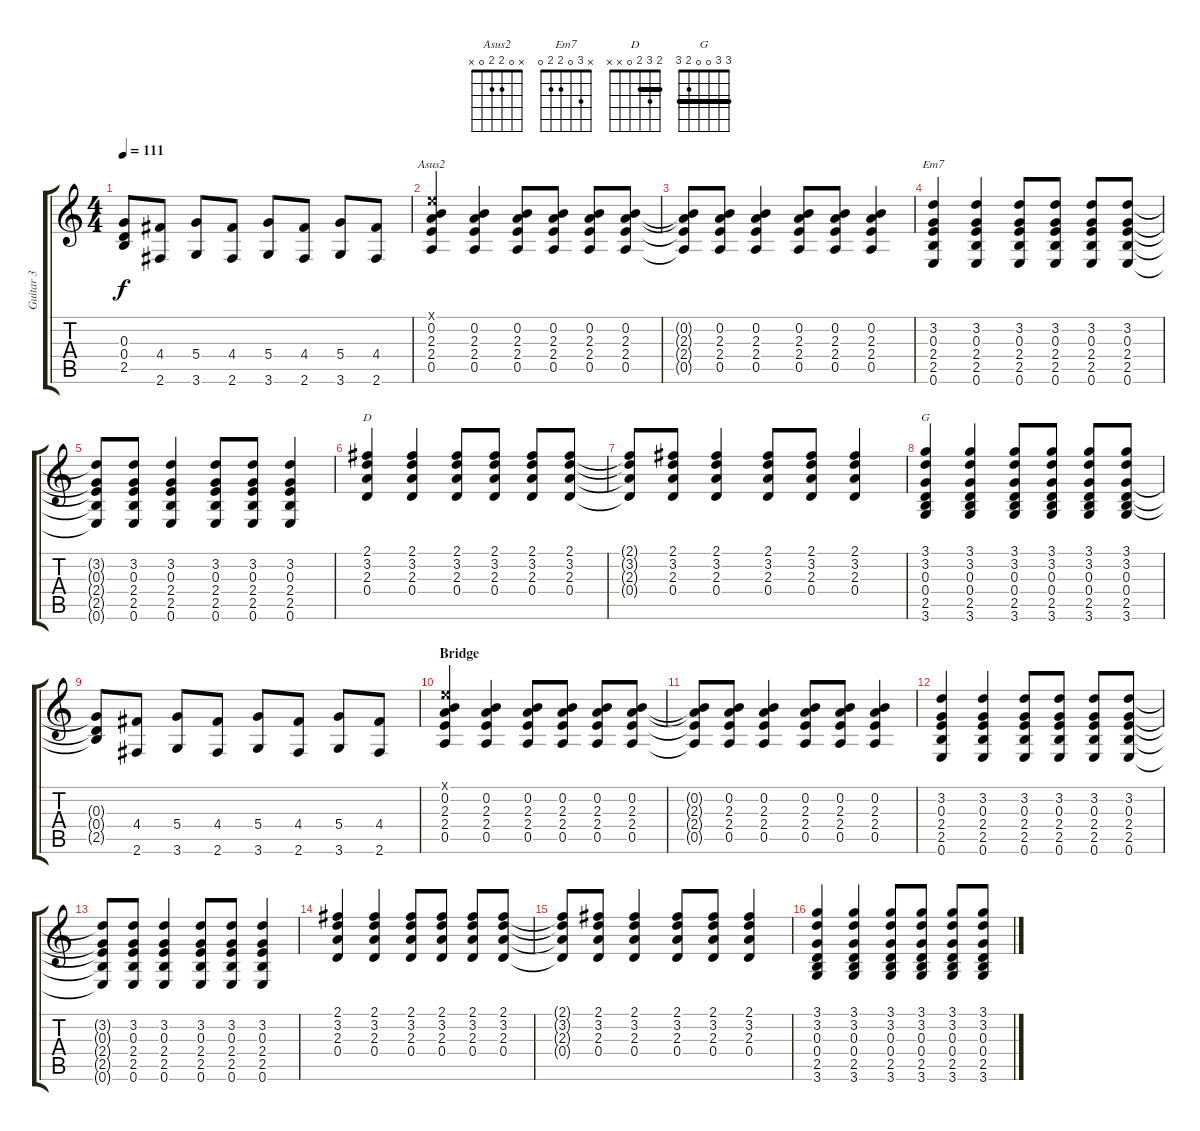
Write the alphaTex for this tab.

\track ("Guitar 3" "Guitar 3") {instrument overdrivenguitar}
\staff {score tabs}
\tuning (E4 B3 G3 D3 A2 E2) {hide}
\chord ("Asus2" x 0 2 2 0 x)
\chord ("Em7" x 3 0 2 2 0)
\chord ("D" 2 3 2 0 x x) {barre 2}
\chord ("G" 3 3 0 0 2 3) {barre 3}
\ts (4 4)
\tempo 111
\clef g2
\ks c
(0.3{t} 0.4{t} 2.5{t}).8{dy f} (4.4 2.6).8 (5.4 3.6).8 (4.4 2.6).8 (5.4 3.6).8 (4.4 2.6).8 (5.4 3.6).8 (4.4 2.6).8 |
(0.1{x} 0.2 2.3 2.4 0.5).4{ch "Asus2"} (0.2 2.3 2.4 0.5).4 (0.2 2.3 2.4 0.5).8 (0.2 2.3 2.4 0.5).8 (0.2 2.3 2.4 0.5).8 (0.2 2.3 2.4 0.5).8 |
(0.2{t} 2.3{t} 2.4{t} 0.5{t}).8 (0.2 2.3 2.4 0.5).8 (0.2 2.3 2.4 0.5).4 (0.2 2.3 2.4 0.5).8 (0.2 2.3 2.4 0.5).8 (0.2 2.3 2.4 0.5).4 |
(3.2 0.3 2.4 2.5 0.6).4{ch "Em7"} (3.2 0.3 2.4 2.5 0.6).4 (3.2 0.3 2.4 2.5 0.6).8 (3.2 0.3 2.4 2.5 0.6).8 (3.2 0.3 2.4 2.5 0.6).8 (3.2 0.3 2.4 2.5 0.6).8 |
(3.2{t} 0.3{t} 2.4{t} 2.5{t} 0.6{t}).8 (3.2 0.3 2.4 2.5 0.6).8 (3.2 0.3 2.4 2.5 0.6).4 (3.2 0.3 2.4 2.5 0.6).8 (3.2 0.3 2.4 2.5 0.6).8 (3.2 0.3 2.4 2.5 0.6).4 |
(2.1 3.2 2.3 0.4).4{ch "D"} (2.1 3.2 2.3 0.4).4 (2.1 3.2 2.3 0.4).8 (2.1 3.2 2.3 0.4).8 (2.1 3.2 2.3 0.4).8 (2.1 3.2 2.3 0.4).8 |
(2.1{t} 3.2{t} 2.3{t} 0.4{t}).8 (2.1 3.2 2.3 0.4).8 (2.1 3.2 2.3 0.4).4 (2.1 3.2 2.3 0.4).8 (2.1 3.2 2.3 0.4).8 (2.1 3.2 2.3 0.4).4 |
(3.1 3.2 0.3 0.4 2.5 3.6).4{ch "G"} (3.1 3.2 0.3 0.4 2.5 3.6).4 (3.1 3.2 0.3 0.4 2.5 3.6).8 (3.1 3.2 0.3 0.4 2.5 3.6).8 (3.1 3.2 0.3 0.4 2.5 3.6).8 (3.1 3.2 0.3 0.4 2.5 3.6).8 |
(0.3{t} 0.4{t} 2.5{t}).8 (4.4 2.6).8 (5.4 3.6).8 (4.4 2.6).8 (5.4 3.6).8 (4.4 2.6).8 (5.4 3.6).8 (4.4 2.6).8 |
\section ("" "Bridge")
(0.1{x} 0.2 2.3 2.4 0.5).4 (0.2 2.3 2.4 0.5).4 (0.2 2.3 2.4 0.5).8 (0.2 2.3 2.4 0.5).8 (0.2 2.3 2.4 0.5).8 (0.2 2.3 2.4 0.5).8 |
(0.2{t} 2.3{t} 2.4{t} 0.5{t}).8 (0.2 2.3 2.4 0.5).8 (0.2 2.3 2.4 0.5).4 (0.2 2.3 2.4 0.5).8 (0.2 2.3 2.4 0.5).8 (0.2 2.3 2.4 0.5).4 |
(3.2 0.3 2.4 2.5 0.6).4 (3.2 0.3 2.4 2.5 0.6).4 (3.2 0.3 2.4 2.5 0.6).8 (3.2 0.3 2.4 2.5 0.6).8 (3.2 0.3 2.4 2.5 0.6).8 (3.2 0.3 2.4 2.5 0.6).8 |
(3.2{t} 0.3{t} 2.4{t} 2.5{t} 0.6{t}).8 (3.2 0.3 2.4 2.5 0.6).8 (3.2 0.3 2.4 2.5 0.6).4 (3.2 0.3 2.4 2.5 0.6).8 (3.2 0.3 2.4 2.5 0.6).8 (3.2 0.3 2.4 2.5 0.6).4 |
(2.1 3.2 2.3 0.4).4 (2.1 3.2 2.3 0.4).4 (2.1 3.2 2.3 0.4).8 (2.1 3.2 2.3 0.4).8 (2.1 3.2 2.3 0.4).8 (2.1 3.2 2.3 0.4).8 |
(2.1{t} 3.2{t} 2.3{t} 0.4{t}).8 (2.1 3.2 2.3 0.4).8 (2.1 3.2 2.3 0.4).4 (2.1 3.2 2.3 0.4).8 (2.1 3.2 2.3 0.4).8 (2.1 3.2 2.3 0.4).4 |
(3.1 3.2 0.3 0.4 2.5 3.6).4 (3.1 3.2 0.3 0.4 2.5 3.6).4 (3.1 3.2 0.3 0.4 2.5 3.6).8 (3.1 3.2 0.3 0.4 2.5 3.6).8 (3.1 3.2 0.3 0.4 2.5 3.6).8 (3.1 3.2 0.3 0.4 2.5 3.6).8
